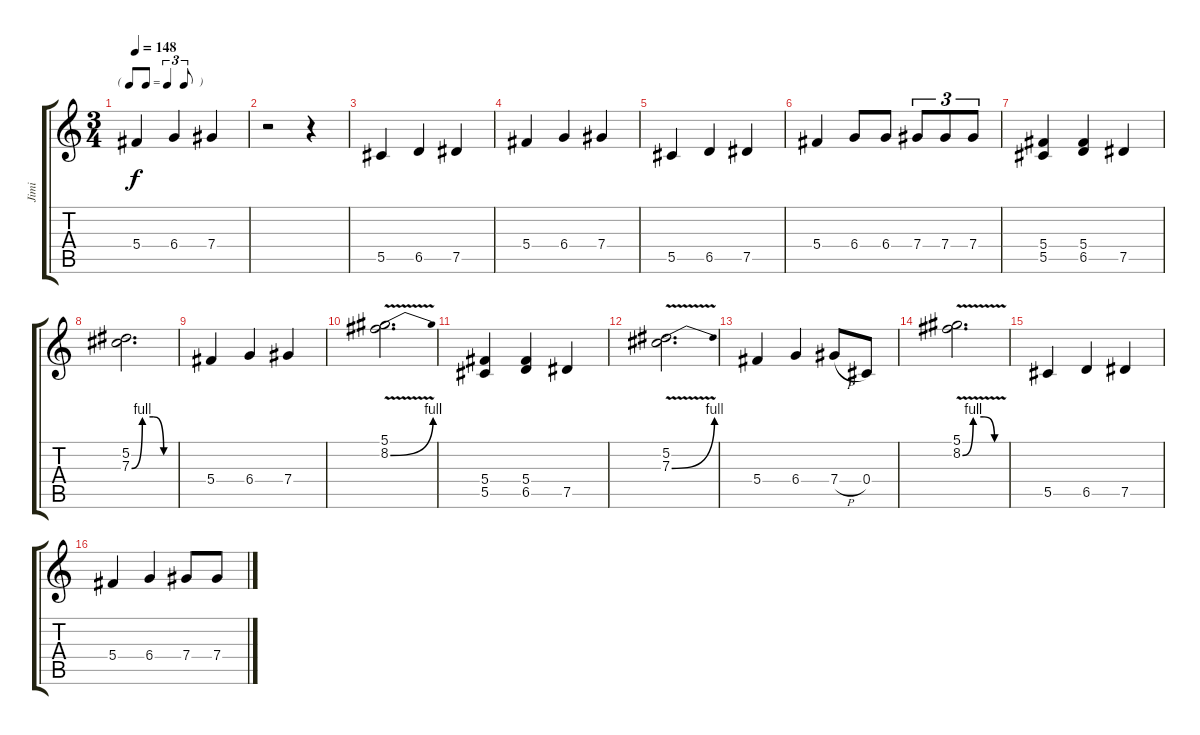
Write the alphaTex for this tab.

\track ("Jimi" "Jimi") {instrument distortionguitar}
\staff {score tabs}
\tuning (Eb4 Bb3 Gb3 Db3 Ab2 Eb2) {hide}
\ts (3 4)
\tf triplet8th
\tempo 148
\clef g2
\ks c
5.4.4{dy f} 6.4.4 7.4.4 |
r.2 r.4 |
5.5.4 6.5.4 7.5.4 |
5.4.4 6.4.4 7.4.4 |
5.5.4 6.5.4 7.5.4 |
5.4.4 6.4.8 6.4.8 7.4.8{tu (3 2)} 7.4.8{tu (3 2)} 7.4.8{tu (3 2)} |
(5.4 5.5).4 (5.4 6.5).4 7.5.4 |
(5.2 7.3{be (custom 0 0 15 4 30 4 45 0 60 0)}).2{d} |
5.4.4 6.4.4 7.4.4 |
(5.1{v} 8.2{be (bend 0 0 60 4) v}).2{d} |
(5.4 5.5).4 (5.4 6.5).4 7.5.4 |
(5.2{v} 7.3{be (bend 0 0 60 4) v}).2{d} |
5.4.4 6.4.4 7.4{h}.8 0.4.8 |
(5.1{v} 8.2{be (custom 0 0 15 4 30 4 45 0 60 0) v}).2{d} |
5.5.4 6.5.4 7.5.4 |
5.4.4 6.4.4 7.4.8 7.4.8
